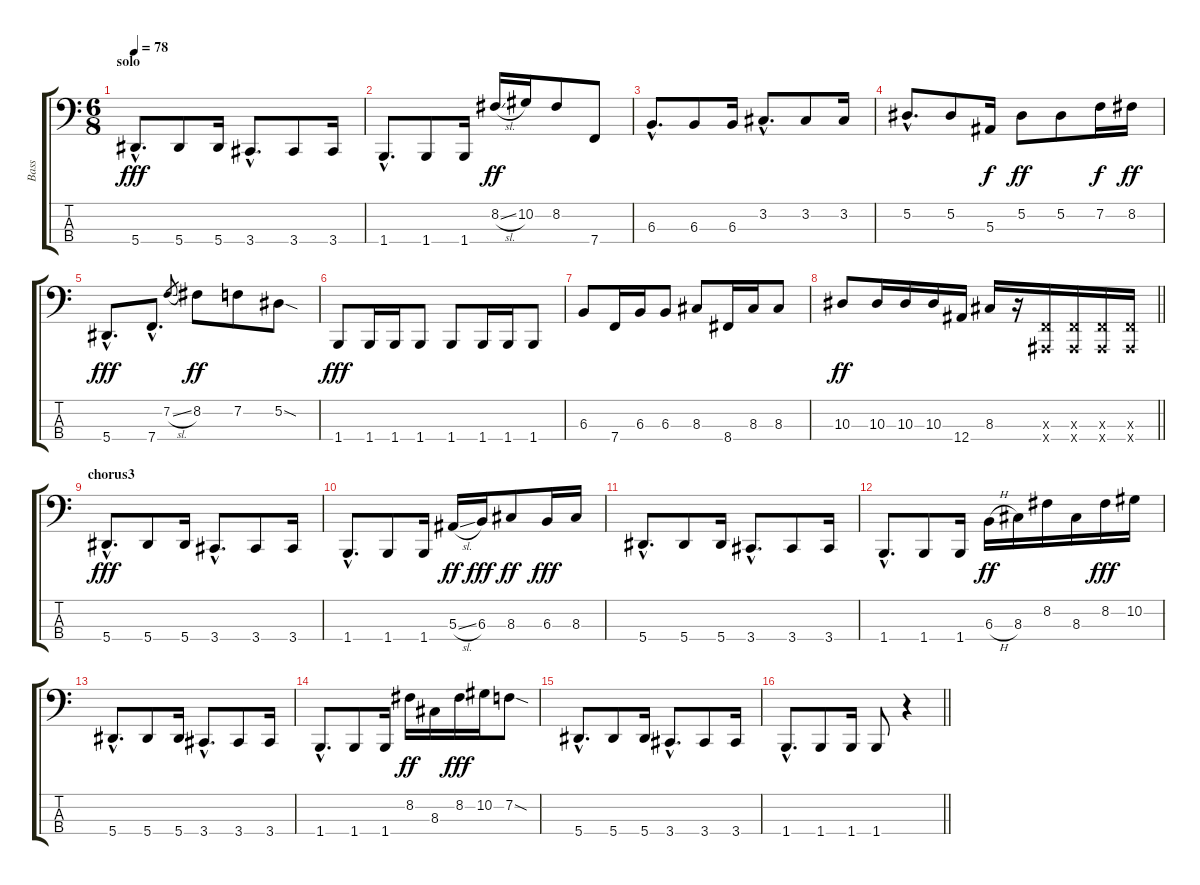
\track ("Bass" "Bass") {instrument electricbassfinger}
\staff {score tabs}
\tuning (Eb2 Bb1 F1 Bb0) {hide}
\ts (6 8)
\section ("" "solo")
\tempo 78
\clef f4
\ks c
5.4{hac}.8{d dy fff} 5.4.8 5.4.16 3.4{hac}.8{d} 3.4.8 3.4.16 |
1.4{hac}.8{d} 1.4.8 1.4.16 8.2{sl}.16{dy ff} 10.2.16 8.2.8 7.4.8 |
6.3{hac}.8{d} 6.3.8 6.3.16 3.2{hac}.8{d} 3.2.8 3.2.16 |
5.2{hac}.8{d} 5.2.8 5.3.16{dy f} 5.2.8{dy ff} 5.2.8 7.2.16{dy f} 8.2.16{dy ff} |
5.4{hac}.8{d dy fff} 7.4{hac}.8{d} 7.2{sl}.8{gr} 8.2.8{dy ff} 7.2.8 5.2{sod}.8 |
1.4.8{dy fff} 1.4.16 1.4.16 1.4.8 1.4.8 1.4.16 1.4.16 1.4.8 |
6.3.8 7.4.16 6.3.16 6.3.8 8.3.8 8.4.16 8.3.16 8.3.8 |
\barLineRight lightlight
10.3.8{dy ff} 10.3.16 10.3.16 10.3.16 12.4.16 8.3.16 r.16 (0.3{x} 0.4{x}).16 (0.3{x} 0.4{x}).16 (0.3{x} 0.4{x}).16 (0.3{x} 0.4{x}).16 |
\section ("" "chorus3")
5.4{hac}.8{d dy fff} 5.4.8 5.4.16 3.4{hac}.8{d} 3.4.8 3.4.16 |
1.4{hac}.8{d} 1.4.8 1.4.16 5.3{sl}.16{dy ff} 6.3.16{dy fff} 8.3.8{dy ff} 6.3.16{dy fff} 8.3.16 |
5.4{hac}.8{d} 5.4.8 5.4.16 3.4{hac}.8{d} 3.4.8 3.4.16 |
1.4{hac}.8{d} 1.4.8 1.4.16 6.3{h}.16{dy ff} 8.3.16 8.2.16 8.3.16 8.2.16{dy fff} 10.2.16 |
5.4{hac}.8{d} 5.4.8 5.4.16 3.4{hac}.8{d} 3.4.8 3.4.16 |
1.4{hac}.8{d} 1.4.8 1.4.16 8.2.16{dy ff} 8.3.16 8.2.16{dy fff} 10.2.16 7.2{sod}.8 |
5.4{hac}.8{d} 5.4.8 5.4.16 3.4{hac}.8{d} 3.4.8 3.4.16 |
\barLineRight lightlight
1.4{hac}.8{d} 1.4.8 1.4.16 1.4.8 r.4
